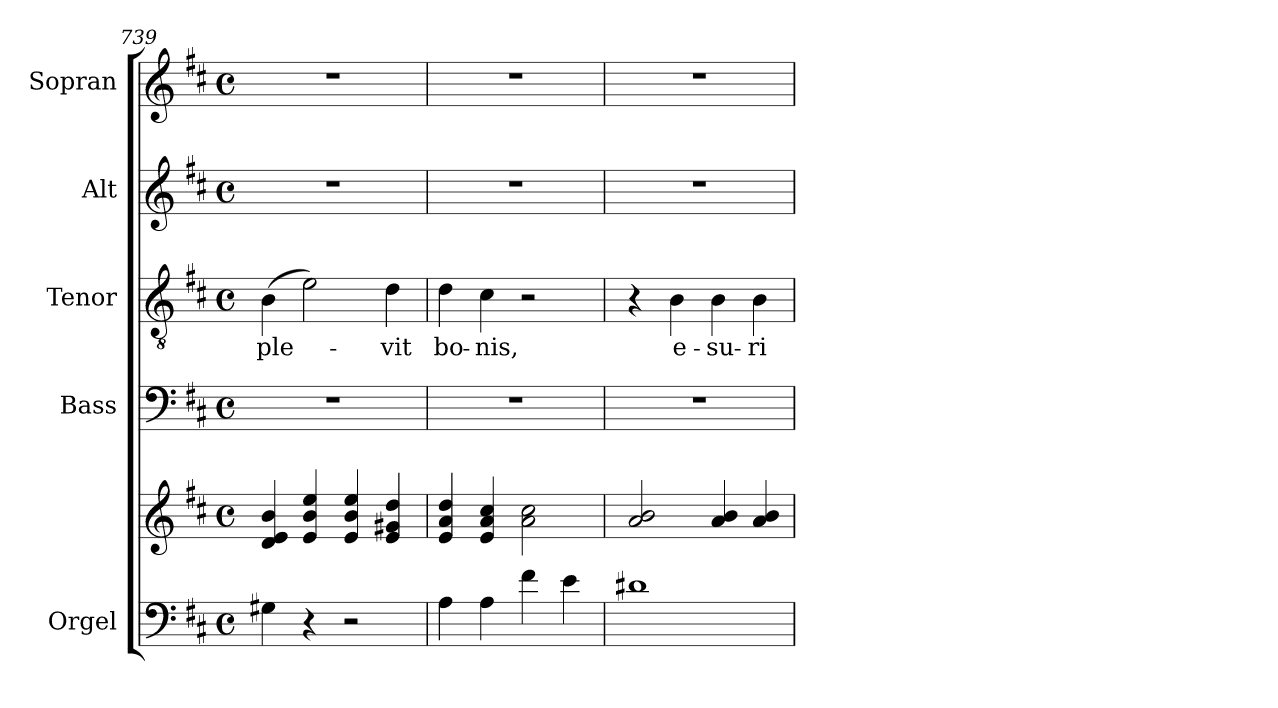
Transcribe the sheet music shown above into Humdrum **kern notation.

**kern	**kern	**kern	**kern	**text	**kern	**kern
*part5	*part5	*part4	*part3	*part3	*part2	*part1
*staff6	*staff5	*staff4	*staff3	*staff3	*staff2	*staff1
*I"Orgel	*	*I"Bass	*I"Tenor	*	*I"Alt	*I"Sopran
*I'Org.	*	*I'B.	*I'T.	*	*I'A.	*I'S.
*clefF4	*clefG2	*clefF4	*clefGv2	*	*clefG2	*clefG2
*k[f#c#]	*k[f#c#]	*k[f#c#]	*k[f#c#]	*	*k[f#c#]	*k[f#c#]
*D:	*D:	*D:	*D:	*	*D:	*D:
*M4/4	*M4/4	*M4/4	*M4/4	*	*M4/4	*M4/4
*met(c)	*met(c)	*met(c)	*met(c)	*	*met(c)	*met(c)
=739	=739	=739	=739	=739	=739	=739
!	!	!	!	!LO:LY:b	!	!
4G#X\	4d/ 4e/ 4b/	1r	(>4B\	-ple-	1r	1r
4r	4e/ 4b/ 4ee/	.	2e\)	.	.	.
2r	4e/ 4b/ 4ee/	.	.	.	.	.
!	!	!	!	!LO:LY:b	!	!
.	4e/ 4g#X/ 4dd/	.	4d\	-vit	.	.
=740	=740	=740	=740	=740	=740	=740
!	!	!	!	!LO:LY:b	!	!
4A\	4e/ 4a/ 4dd/	1r	4d\	bo-	1r	1r
!	!	!	!	!LO:LY:b	!	!
4A\	4e/ 4a/ 4cc#/	.	4c#\	-nis,	.	.
4f#\	2a\ 2cc#\	.	2r	.	.	.
4e\	.	.	.	.	.	.
=741	=741	=741	=741	=741	=741	=741
1d#X	2a/ 2b/	1r	4r	.	1r	1r
!	!	!	!	!LO:LY:b	!	!
.	.	.	4B\	e-	.	.
!	!	!	!	!LO:LY:b	!	!
.	4a/ 4b/	.	4B\	-su-	.	.
!	!	!	!	!LO:LY:b	!	!
.	4a/ 4b/	.	4B\	-ri-	.	.
=	=	=	=	=	=	=
*-	*-	*-	*-	*-	*-	*-
